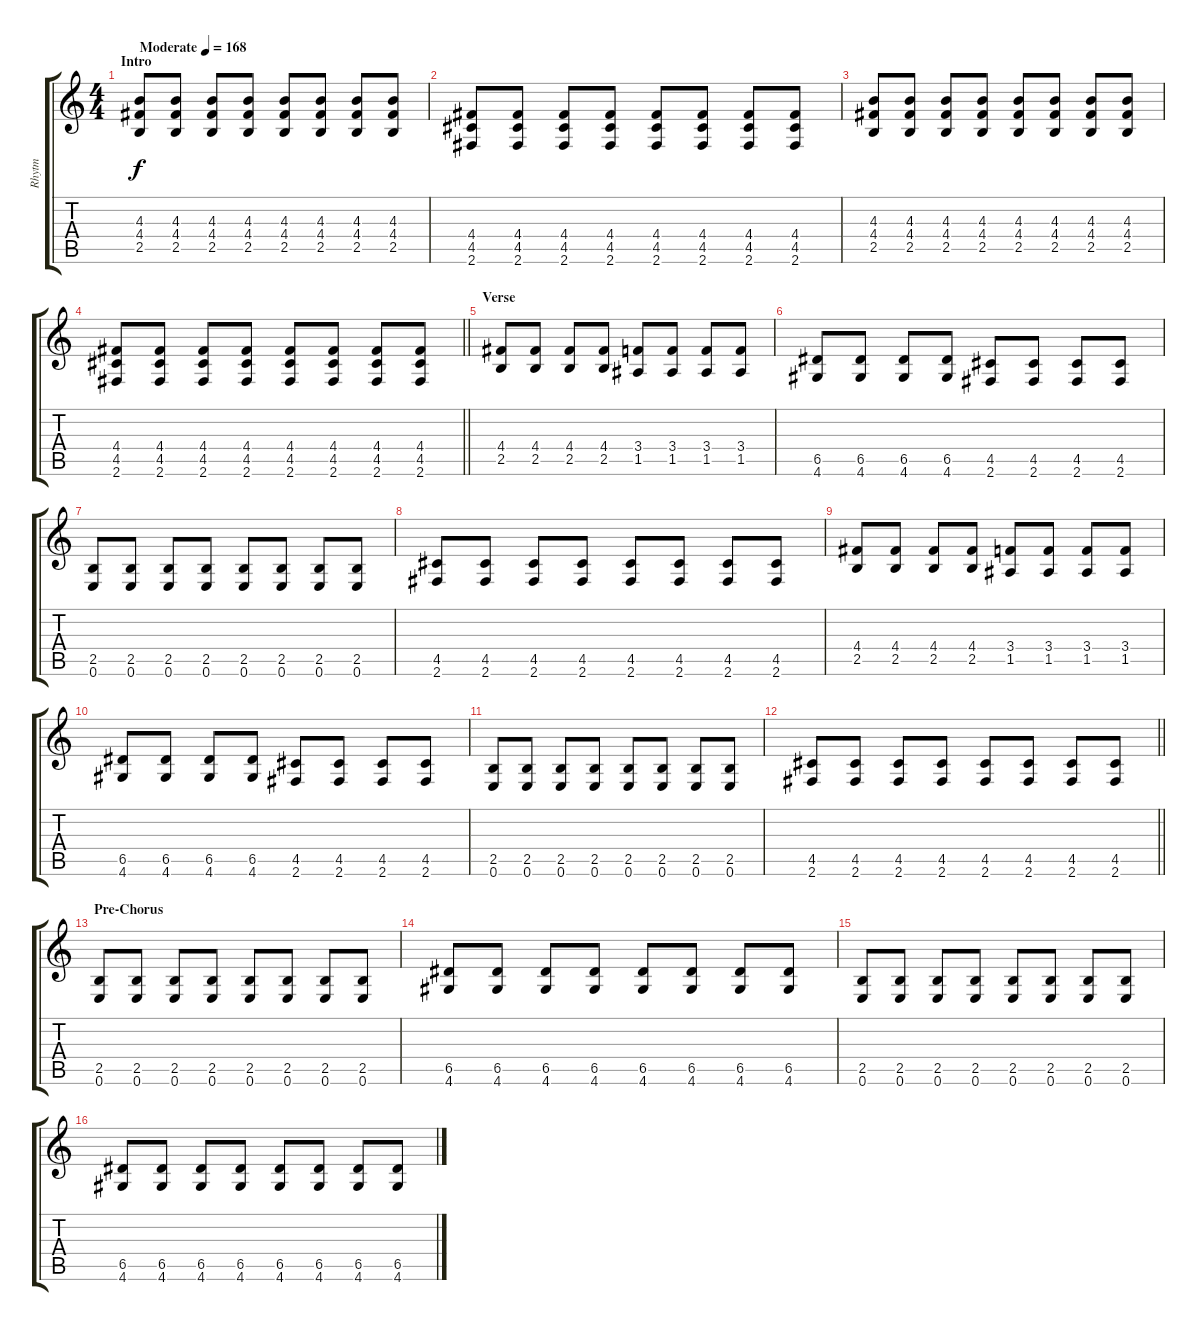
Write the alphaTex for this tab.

\track ("Rhytm" "Rhytm") {instrument distortionguitar}
\staff {score tabs}
\tuning (E4 B3 G3 D3 A2 E2) {hide}
\ts (4 4)
\section ("" "Intro")
\tempo (168 "Moderate")
\clef g2
\ks c
(4.3 4.4 2.5).8{dy f instrument distortionguitar} (4.3 4.4 2.5).8 (4.3 4.4 2.5).8 (4.3 4.4 2.5).8 (4.3 4.4 2.5).8 (4.3 4.4 2.5).8 (4.3 4.4 2.5).8 (4.3 4.4 2.5).8 |
(4.4 4.5 2.6).8 (4.4 4.5 2.6).8 (4.4 4.5 2.6).8 (4.4 4.5 2.6).8 (4.4 4.5 2.6).8 (4.4 4.5 2.6).8 (4.4 4.5 2.6).8 (4.4 4.5 2.6).8 |
(4.3 4.4 2.5).8 (4.3 4.4 2.5).8 (4.3 4.4 2.5).8 (4.3 4.4 2.5).8 (4.3 4.4 2.5).8 (4.3 4.4 2.5).8 (4.3 4.4 2.5).8 (4.3 4.4 2.5).8 |
\barLineRight lightlight
(4.4 4.5 2.6).8 (4.4 4.5 2.6).8 (4.4 4.5 2.6).8 (4.4 4.5 2.6).8 (4.4 4.5 2.6).8 (4.4 4.5 2.6).8 (4.4 4.5 2.6).8 (4.4 4.5 2.6).8 |
\section ("" "Verse")
(4.4 2.5).8 (4.4 2.5).8 (4.4 2.5).8 (4.4 2.5).8 (3.4 1.5).8 (3.4 1.5).8 (3.4 1.5).8 (3.4 1.5).8 |
(6.5 4.6).8 (6.5 4.6).8 (6.5 4.6).8 (6.5 4.6).8 (4.5 2.6).8 (4.5 2.6).8 (4.5 2.6).8 (4.5 2.6).8 |
(2.5 0.6).8 (2.5 0.6).8 (2.5 0.6).8 (2.5 0.6).8 (2.5 0.6).8 (2.5 0.6).8 (2.5 0.6).8 (2.5 0.6).8 |
(4.5 2.6).8 (4.5 2.6).8 (4.5 2.6).8 (4.5 2.6).8 (4.5 2.6).8 (4.5 2.6).8 (4.5 2.6).8 (4.5 2.6).8 |
(4.4 2.5).8 (4.4 2.5).8 (4.4 2.5).8 (4.4 2.5).8 (3.4 1.5).8 (3.4 1.5).8 (3.4 1.5).8 (3.4 1.5).8 |
(6.5 4.6).8 (6.5 4.6).8 (6.5 4.6).8 (6.5 4.6).8 (4.5 2.6).8 (4.5 2.6).8 (4.5 2.6).8 (4.5 2.6).8 |
(2.5 0.6).8 (2.5 0.6).8 (2.5 0.6).8 (2.5 0.6).8 (2.5 0.6).8 (2.5 0.6).8 (2.5 0.6).8 (2.5 0.6).8 |
\barLineRight lightlight
(4.5 2.6).8 (4.5 2.6).8 (4.5 2.6).8 (4.5 2.6).8 (4.5 2.6).8 (4.5 2.6).8 (4.5 2.6).8 (4.5 2.6).8 |
\section ("" "Pre-Chorus")
(2.5 0.6).8 (2.5 0.6).8 (2.5 0.6).8 (2.5 0.6).8 (2.5 0.6).8 (2.5 0.6).8 (2.5 0.6).8 (2.5 0.6).8 |
(6.5 4.6).8 (6.5 4.6).8 (6.5 4.6).8 (6.5 4.6).8 (6.5 4.6).8 (6.5 4.6).8 (6.5 4.6).8 (6.5 4.6).8 |
(2.5 0.6).8 (2.5 0.6).8 (2.5 0.6).8 (2.5 0.6).8 (2.5 0.6).8 (2.5 0.6).8 (2.5 0.6).8 (2.5 0.6).8 |
(6.5 4.6).8 (6.5 4.6).8 (6.5 4.6).8 (6.5 4.6).8 (6.5 4.6).8 (6.5 4.6).8 (6.5 4.6).8 (6.5 4.6).8
